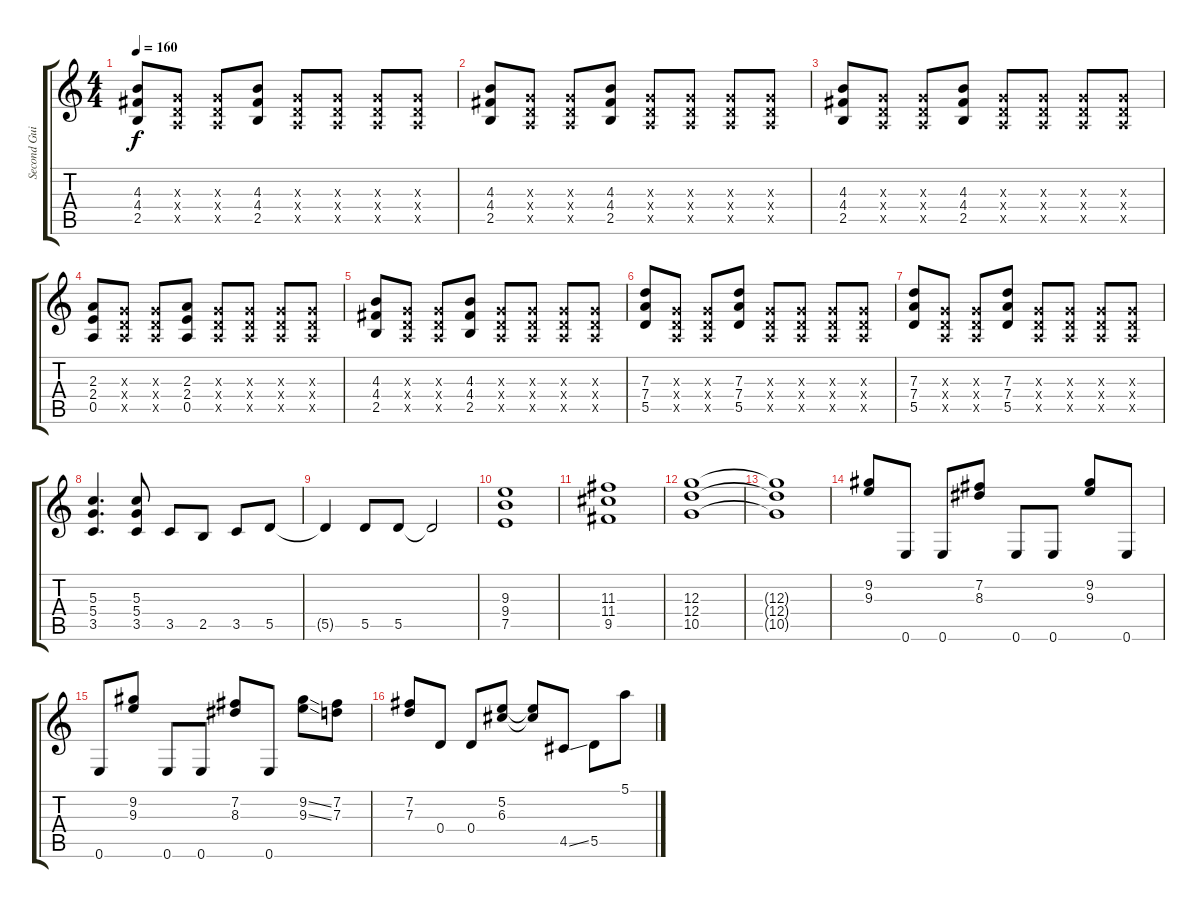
\track ("Second Guitar" "Second Gui") {instrument distortionguitar}
\staff {score tabs}
\tuning (E4 B3 G3 D3 A2 E2) {hide}
\ts (4 4)
\tempo 160
\clef g2
\ks c
(4.3 4.4 2.5).8{dy f} (0.3{x} 0.4{x} 0.5{x}).8 (0.3{x} 0.4{x} 0.5{x}).8 (4.3 4.4 2.5).8 (0.3{x} 0.4{x} 0.5{x}).8 (0.3{x} 0.4{x} 0.5{x}).8 (0.3{x} 0.4{x} 0.5{x}).8 (0.3{x} 0.4{x} 0.5{x}).8 |
(4.3 4.4 2.5).8 (0.3{x} 0.4{x} 0.5{x}).8 (0.3{x} 0.4{x} 0.5{x}).8 (4.3 4.4 2.5).8 (0.3{x} 0.4{x} 0.5{x}).8 (0.3{x} 0.4{x} 0.5{x}).8 (0.3{x} 0.4{x} 0.5{x}).8 (0.3{x} 0.4{x} 0.5{x}).8 |
(4.3 4.4 2.5).8 (0.3{x} 0.4{x} 0.5{x}).8 (0.3{x} 0.4{x} 0.5{x}).8 (4.3 4.4 2.5).8 (0.3{x} 0.4{x} 0.5{x}).8 (0.3{x} 0.4{x} 0.5{x}).8 (0.3{x} 0.4{x} 0.5{x}).8 (0.3{x} 0.4{x} 0.5{x}).8 |
(2.3 2.4 0.5).8 (0.3{x} 0.4{x} 0.5{x}).8 (0.3{x} 0.4{x} 0.5{x}).8 (2.3 2.4 0.5).8 (0.3{x} 0.4{x} 0.5{x}).8 (0.3{x} 0.4{x} 0.5{x}).8 (0.3{x} 0.4{x} 0.5{x}).8 (0.3{x} 0.4{x} 0.5{x}).8 |
(4.3 4.4 2.5).8 (0.3{x} 0.4{x} 0.5{x}).8 (0.3{x} 0.4{x} 0.5{x}).8 (4.3 4.4 2.5).8 (0.3{x} 0.4{x} 0.5{x}).8 (0.3{x} 0.4{x} 0.5{x}).8 (0.3{x} 0.4{x} 0.5{x}).8 (0.3{x} 0.4{x} 0.5{x}).8 |
(7.3 7.4 5.5).8 (0.3{x} 0.4{x} 0.5{x}).8 (0.3{x} 0.4{x} 0.5{x}).8 (7.3 7.4 5.5).8 (0.3{x} 0.4{x} 0.5{x}).8 (0.3{x} 0.4{x} 0.5{x}).8 (0.3{x} 0.4{x} 0.5{x}).8 (0.3{x} 0.4{x} 0.5{x}).8 |
(7.3 7.4 5.5).8 (0.3{x} 0.4{x} 0.5{x}).8 (0.3{x} 0.4{x} 0.5{x}).8 (7.3 7.4 5.5).8 (0.3{x} 0.4{x} 0.5{x}).8 (0.3{x} 0.4{x} 0.5{x}).8 (0.3{x} 0.4{x} 0.5{x}).8 (0.3{x} 0.4{x} 0.5{x}).8 |
(5.3 5.4 3.5).4{d} (5.3 5.4 3.5).8 3.5.8 2.5.8 3.5.8 5.5.8 |
5.5{t}.4 5.5.8 5.5.8 5.5{t}.2 |
(9.3 9.4 7.5).1{volume 14} |
(11.3 11.4 9.5).1 |
(12.3 12.4 10.5).1 |
(12.3{t} 12.4{t} 10.5{t}).1 |
(9.2 9.3).8{volume 12} 0.6.8 0.6.8 (7.2 8.3).8 0.6.8 0.6.8 (9.2 9.3).8 0.6.8 |
0.6.8 (9.2 9.3).8 0.6.8 0.6.8 (7.2 8.3).8 0.6.8 (9.2{ss} 9.3{ss}).8 (7.2 7.3).8 |
(7.2 7.3).8 0.4.8 0.4.8 (5.2 6.3).8 (5.2{t} 6.3{t}).8 4.5{ss}.8 5.5.8 5.1.8
